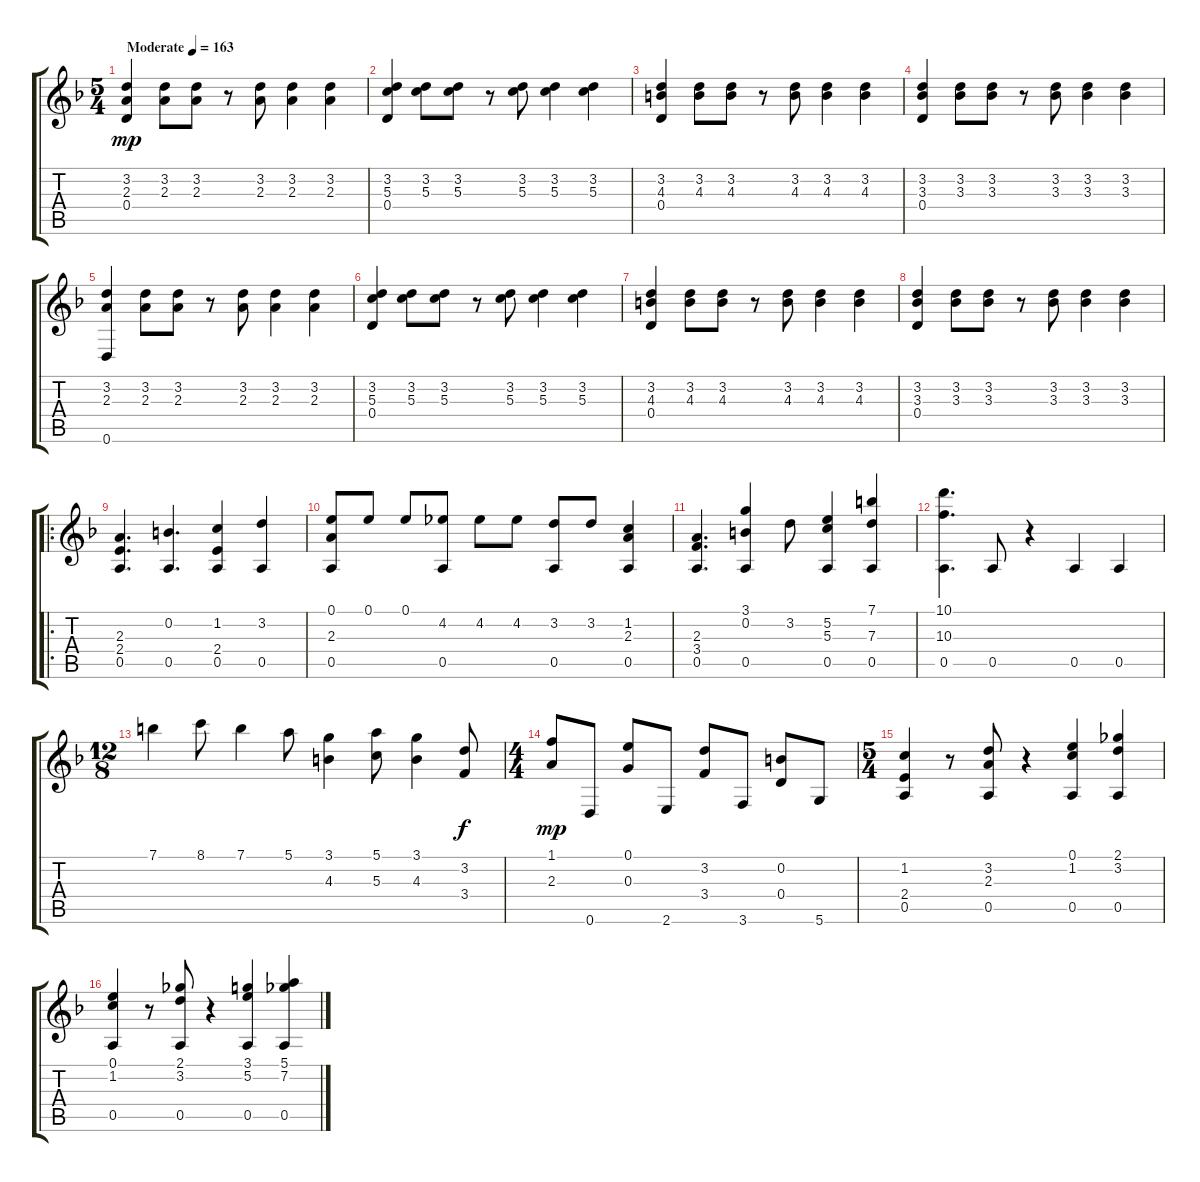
\track "" {instrument acousticguitarsteel}
\staff {score tabs}
\tuning (E4 B3 G3 D3 A2 D2) {hide}
\ts (5 4)
\tempo (163 "Moderate")
\clef g2
\ks f
(3.2 2.3 0.4).4{dy mp instrument acousticguitarsteel} (3.2 2.3).8 (3.2 2.3).8 r.8 (3.2 2.3).8 (3.2 2.3).4 (3.2 2.3).4 |
(3.2 5.3 0.4).4 (3.2 5.3).8 (3.2 5.3).8 r.8 (3.2 5.3).8 (3.2 5.3).4 (3.2 5.3).4 |
(3.2 4.3 0.4).4 (3.2 4.3).8 (3.2 4.3).8 r.8 (3.2 4.3).8 (3.2 4.3).4 (3.2 4.3).4 |
(3.2 3.3 0.4).4 (3.2 3.3).8 (3.2 3.3).8 r.8 (3.2 3.3).8 (3.2 3.3).4 (3.2 3.3).4 |
(3.2 2.3 0.6).4 (3.2 2.3).8 (3.2 2.3).8 r.8 (3.2 2.3).8 (3.2 2.3).4 (3.2 2.3).4 |
(3.2 5.3 0.4).4 (3.2 5.3).8 (3.2 5.3).8 r.8 (3.2 5.3).8 (3.2 5.3).4 (3.2 5.3).4 |
(3.2 4.3 0.4).4 (3.2 4.3).8 (3.2 4.3).8 r.8 (3.2 4.3).8 (3.2 4.3).4 (3.2 4.3).4 |
(3.2 3.3 0.4).4 (3.2 3.3).8 (3.2 3.3).8 r.8 (3.2 3.3).8 (3.2 3.3).4 (3.2 3.3).4 |
\ro
(2.3 2.4 0.5).4{d} (0.2 0.5).4{d} (1.2 2.4 0.5).4 (3.2 0.5).4 |
(0.1 2.3 0.5).8 0.1.8 0.1.8 (4.2 0.5).8 4.2.8 4.2.8 (3.2 0.5).8 3.2.8 (1.2 2.3 0.5).4 |
(2.3 3.4 0.5).4{d} (3.1 0.2 0.5).4 3.2.8 (5.2 5.3 0.5).4 (7.1 7.3 0.5).4 |
(10.1 10.3 0.5).4{d} 0.5.8 r.4 0.5.4 0.5.4 |
\ts (12 8)
7.1.4 8.1.8 7.1.4 5.1.8 (3.1 4.3).4 (5.1 5.3).8 (3.1 4.3).4 (3.2 3.4).8{dy f} |
\ts (4 4)
(1.1 2.3).8{dy mp} 0.6.8 (0.1 0.3).8 2.6.8 (3.2 3.4).8 3.6.8 (0.2 0.4).8 5.6.8 |
\ts (5 4)
(1.2 2.4 0.5).4 r.8 (3.2 2.3 0.5).8 r.4 (0.1 1.2 0.5).4 (2.1 3.2 0.5).4 |
(0.1 1.2 0.5).4 r.8 (2.1 3.2 0.5).8 r.4 (3.1 5.2 0.5).4 (5.1 7.2 0.5).4
